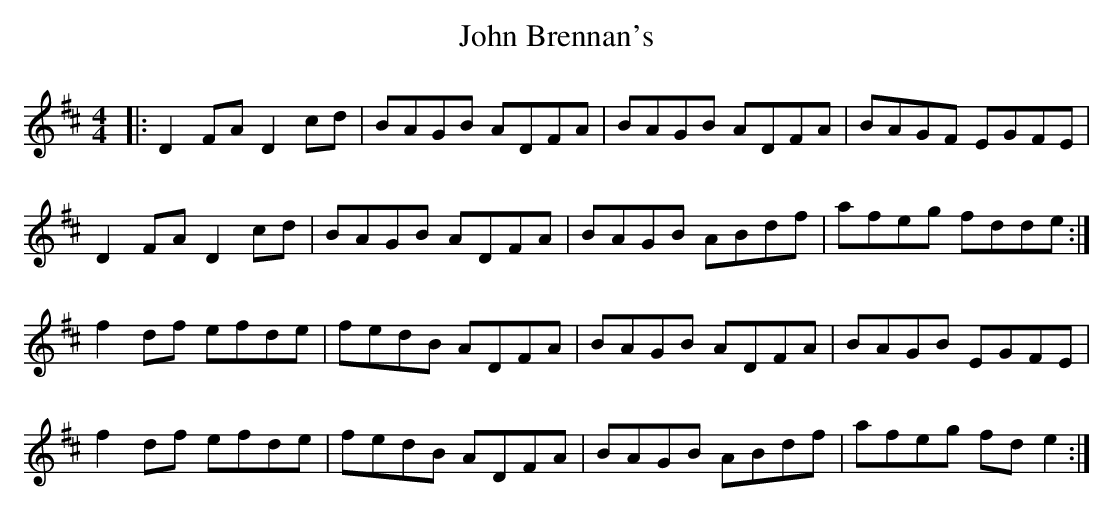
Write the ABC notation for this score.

X:1
T: John Brennan's
M: 4/4
L: 1/8
K: Dmaj
|:D2 FA D2 cd|BAGB ADFA|BAGB ADFA|BAGF EGFE|
D2 FA D2 cd|BAGB ADFA|BAGB ABdf|afeg fdde:|
f2 df efde|fedB ADFA|BAGB ADFA|BAGB EGFE|
f2 df efde|fedB ADFA|BAGB ABdf|afeg fd e2:|
